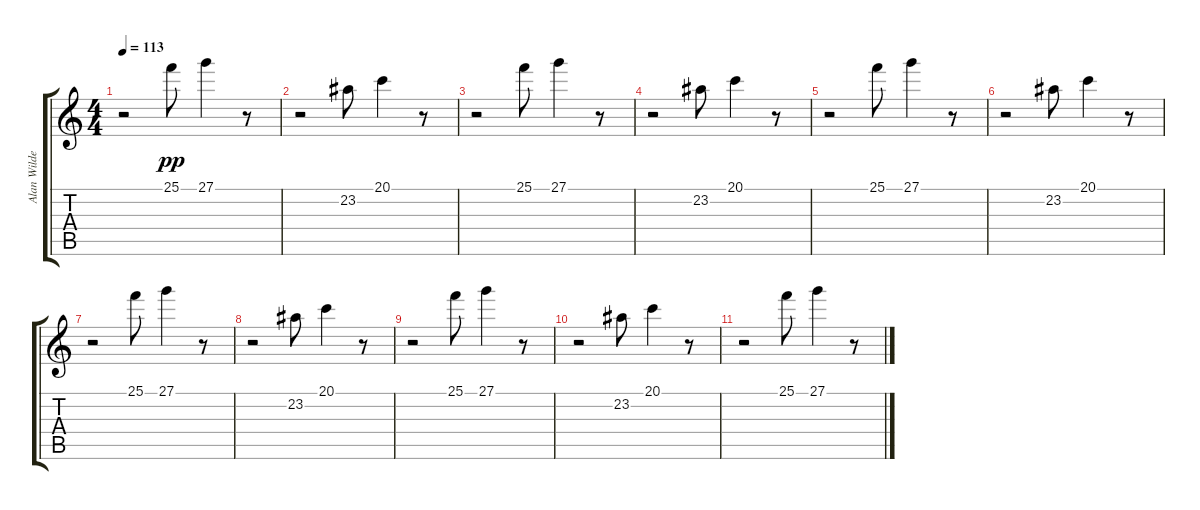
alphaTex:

\track ("Alan Wilder - Synth III" "Alan Wilde") {instrument musicbox}
\staff {score tabs}
\tuning (E4 B3 G3 D3 A2 E2) {hide}
\ts (4 4)
\tempo 113
\clef g2
\ks c
r.2{dy pp} 25.1.8 27.1.4 r.8 |
r.2 23.2.8 20.1.4 r.8 |
r.2 25.1.8 27.1.4 r.8 |
r.2 23.2.8 20.1.4 r.8 |
r.2 25.1.8 27.1.4 r.8 |
r.2 23.2.8 20.1.4 r.8 |
r.2 25.1.8 27.1.4 r.8 |
r.2 23.2.8 20.1.4 r.8 |
r.2 25.1.8 27.1.4 r.8 |
r.2 23.2.8 20.1.4 r.8 |
r.2 25.1.8 27.1.4 r.8
